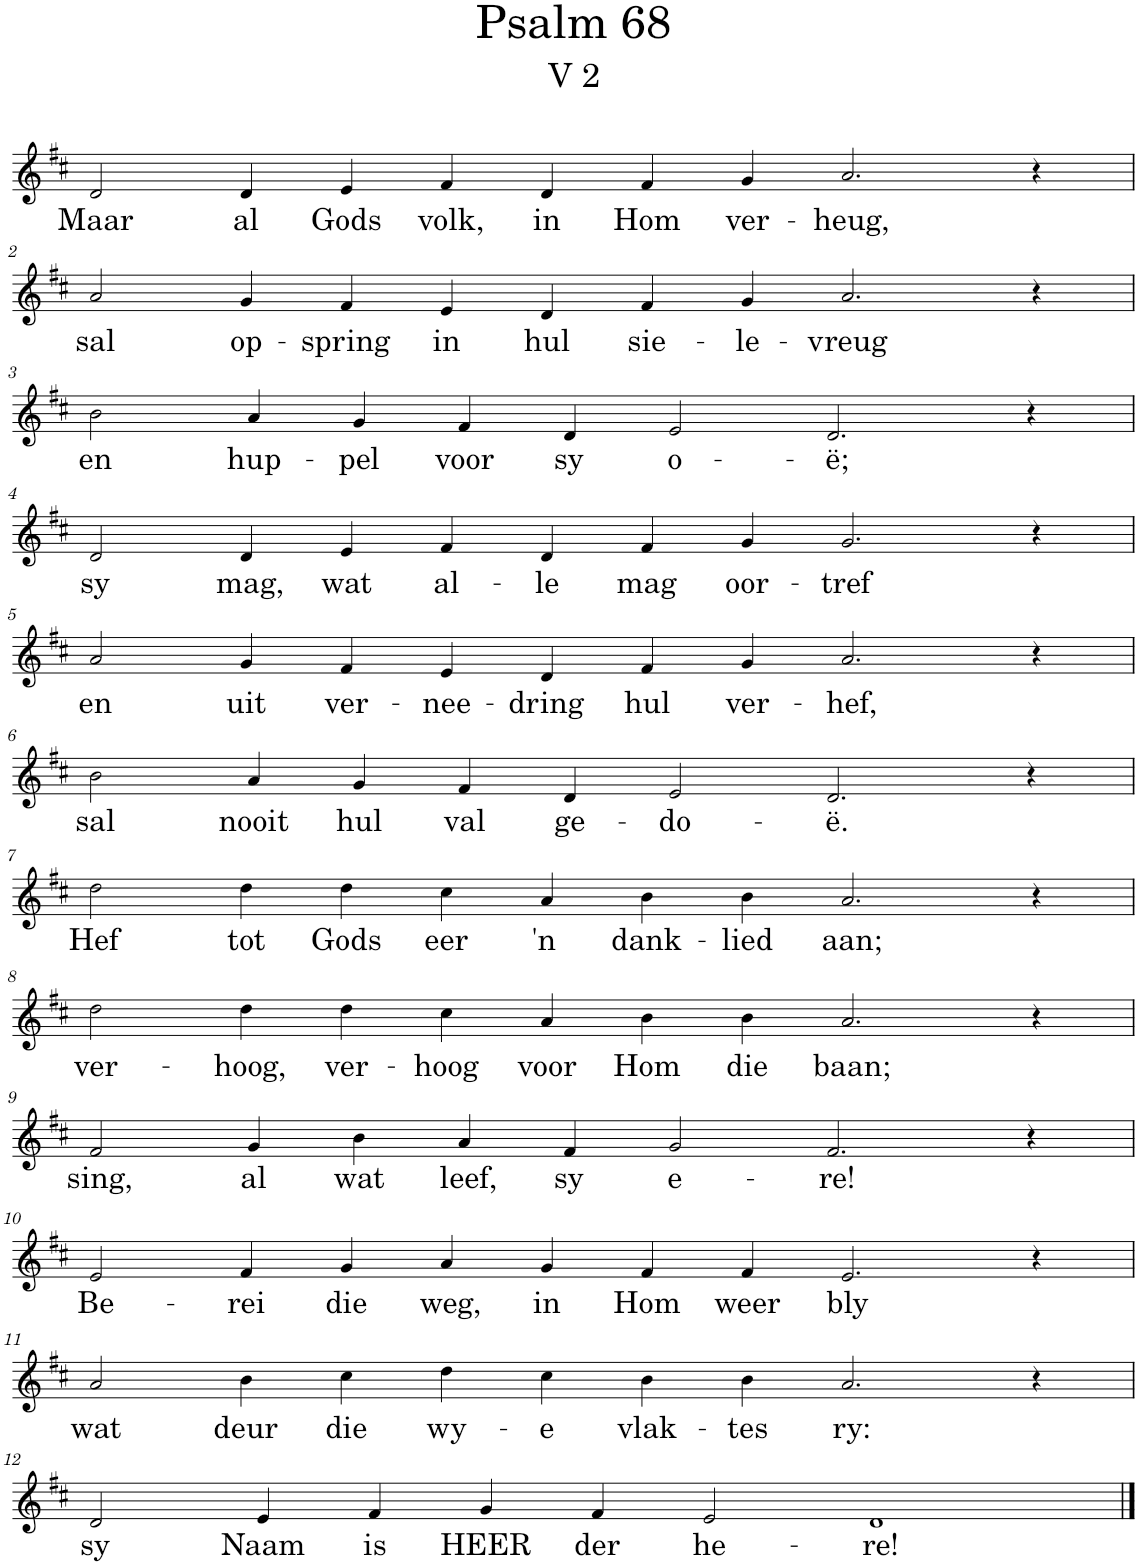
**kern	**text
*part1	*part1
*staff1	*staff1
*I"Pipe Organ	*
*I'Org.	*
*clefG2	*
*k[f#c#]	*
*M12/4	*
=1	=1
!	!LO:LY:b
2d/	Maar
!	!LO:LY:b
4d/	al
!	!LO:LY:b
4e/	Gods
!	!LO:LY:b
4f#/	volk,
!	!LO:LY:b
4d/	in
!	!LO:LY:b
4f#/	Hom
!	!LO:LY:b
4g/	ver-
!	!LO:LY:b
2.a/	-heug,
4r	.
!!LO:LB:g=z
=2	=2
!	!LO:LY:b
2a/	sal
!	!LO:LY:b
4g/	op-
!	!LO:LY:b
4f#/	-spring
!	!LO:LY:b
4e/	in
!	!LO:LY:b
4d/	hul
!	!LO:LY:b
4f#/	sie-
!	!LO:LY:b
4g/	-le-
!	!LO:LY:b
2.a/	-vreug
4r	.
!!LO:LB:g=z
=3	=3
!	!LO:LY:b
2b\	en
!	!LO:LY:b
4a/	hup-
!	!LO:LY:b
4g/	-pel
!	!LO:LY:b
4f#/	voor
!	!LO:LY:b
4d/	sy
!	!LO:LY:b
2e/	o-
!	!LO:LY:b
2.d/	-ë;
4r	.
!!LO:LB:g=z
=4	=4
!	!LO:LY:b
2d/	sy
!	!LO:LY:b
4d/	mag,
!	!LO:LY:b
4e/	wat
!	!LO:LY:b
4f#/	al-
!	!LO:LY:b
4d/	-le
!	!LO:LY:b
4f#/	mag
!	!LO:LY:b
4g/	oor-
!	!LO:LY:b
2.g/	-tref
4r	.
!!LO:LB:g=z
=5	=5
!	!LO:LY:b
2a/	en
!	!LO:LY:b
4g/	uit
!	!LO:LY:b
4f#/	ver-
!	!LO:LY:b
4e/	-nee-
!	!LO:LY:b
4d/	-dring
!	!LO:LY:b
4f#/	hul
!	!LO:LY:b
4g/	ver-
!	!LO:LY:b
2.a/	-hef,
4r	.
!!LO:LB:g=z
=6	=6
!	!LO:LY:b
2b\	sal
!	!LO:LY:b
4a/	nooit
!	!LO:LY:b
4g/	hul
!	!LO:LY:b
4f#/	val
!	!LO:LY:b
4d/	ge-
!	!LO:LY:b
2e/	-do-
!	!LO:LY:b
2.d/	-ë.
4r	.
!!LO:LB:g=z
=7	=7
!	!LO:LY:b
2dd\	Hef
!	!LO:LY:b
4dd\	tot
!	!LO:LY:b
4dd\	Gods
!	!LO:LY:b
4cc#\	eer
!	!LO:LY:b
4a/	'n
!	!LO:LY:b
4b\	dank-
!	!LO:LY:b
4b\	-lied
!	!LO:LY:b
2.a/	aan;
4r	.
!!LO:LB:g=z
=8	=8
!	!LO:LY:b
2dd\	ver-
!	!LO:LY:b
4dd\	-hoog,
!	!LO:LY:b
4dd\	ver-
!	!LO:LY:b
4cc#\	-hoog
!	!LO:LY:b
4a/	voor
!	!LO:LY:b
4b\	Hom
!	!LO:LY:b
4b\	die
!	!LO:LY:b
2.a/	baan;
4r	.
!!LO:LB:g=z
=9	=9
!	!LO:LY:b
2f#/	sing,
!	!LO:LY:b
4g/	al
!	!LO:LY:b
4b\	wat
!	!LO:LY:b
4a/	leef,
!	!LO:LY:b
4f#/	sy
!	!LO:LY:b
2g/	e-
!	!LO:LY:b
2.f#/	-re!
4r	.
!!LO:LB:g=z
=10	=10
!	!LO:LY:b
2e/	Be-
!	!LO:LY:b
4f#/	-rei
!	!LO:LY:b
4g/	die
!	!LO:LY:b
4a/	weg,
!	!LO:LY:b
4g/	in
!	!LO:LY:b
4f#/	Hom
!	!LO:LY:b
4f#/	weer
!	!LO:LY:b
2.e/	bly
4r	.
!!LO:LB:g=z
=11	=11
!	!LO:LY:b
2a/	wat
!	!LO:LY:b
4b\	deur
!	!LO:LY:b
4cc#\	die
!	!LO:LY:b
4dd\	wy-
!	!LO:LY:b
4cc#\	-e
!	!LO:LY:b
4b\	vlak-
!	!LO:LY:b
4b\	-tes
!	!LO:LY:b
2.a/	ry:
4r	.
!!LO:LB:g=z
=12	=12
!	!LO:LY:b
2d/	sy
!	!LO:LY:b
4e/	Naam
!	!LO:LY:b
4f#/	is
!	!LO:LY:b
4g/	HEER
!	!LO:LY:b
4f#/	der
!	!LO:LY:b
2e/	he-
!	!LO:LY:b
1d	-re!
==	==
*-	*-
